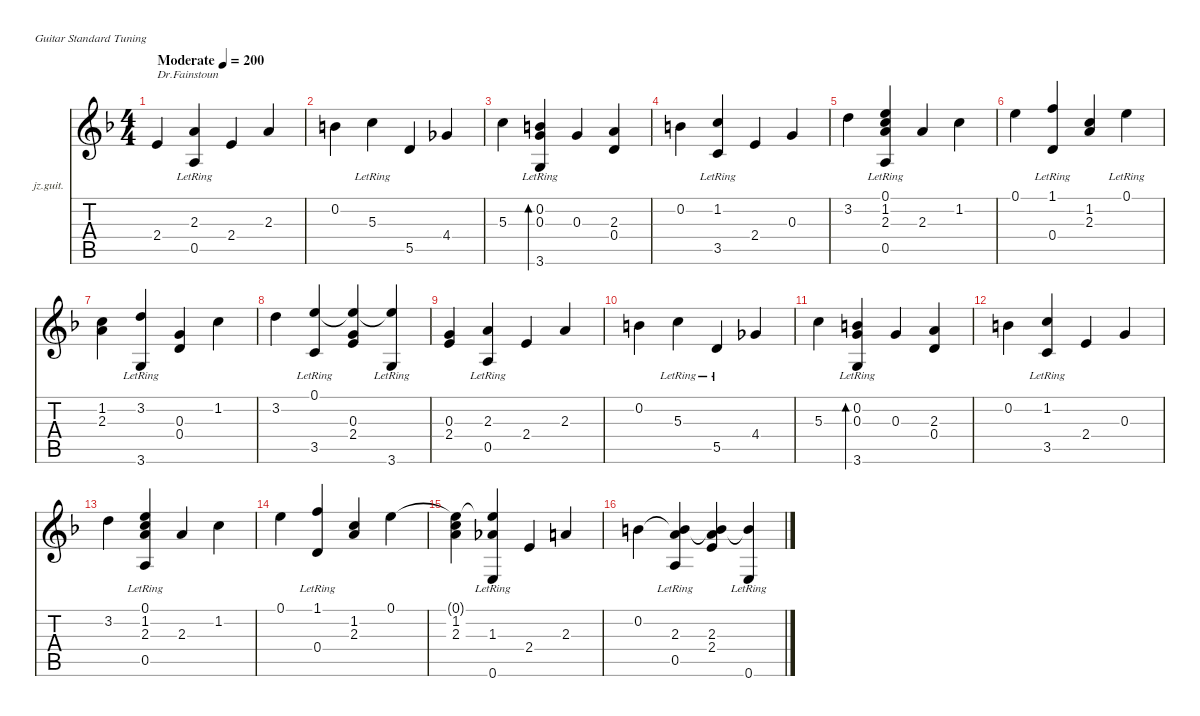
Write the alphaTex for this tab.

\defaultSystemsLayout 4
\hideDynamics
\bracketExtendMode nobrackets
\firstSystemTrackNameOrientation horizontal
\otherSystemsTrackNameOrientation horizontal
\track ("Гитара" "jz.guit.") {instrument electricguitarjazz}
\staff {score tabs}
\tuning (E4 B3 G3 D3 A2 E2)
\ts (4 4)
\beaming (8 2 2 2 2)
\tempo (200 "Moderate")
\clef g2
\ks f
2.4{acc forcenatural}.4{txt "Dr.Fainstoun" dy f instrument electricguitarjazz beam Up} (2.3{lr acc forcenatural} 0.5{lr acc forcenatural}).4{beam Up} 2.4{acc forcenatural}.4{beam Up} 2.3{acc forcenatural}.4{beam Up} |
0.2{acc forcenatural}.4{txt "" beam Down} 5.3{lr acc forcenatural}.4{beam Down} 5.5{acc forcenatural}.4{beam Up} 4.4{acc b}.4{beam Up} |
5.3{acc forcenatural}.4{beam Down} (0.2{acc forcenatural} 0.3{acc forcenatural} 3.6{lr acc forcenatural}).4{bd 480 beam Up} 0.3{acc forcenatural}.4{beam Up} (2.3{acc forcenatural} 0.4{acc forcenatural}).4{beam Up} |
0.2{acc forcenatural}.4{beam Down} (1.2{lr acc forcenatural} 3.5{lr acc forcenatural}).4{beam Up} 2.4{acc forcenatural}.4{beam Up} 0.3{acc forcenatural}.4{beam Up} |
3.2{acc forcenatural}.4{beam Down} (0.1{lr acc forcenatural} 1.2{acc forcenatural} 2.3{acc forcenatural} 0.5{lr acc forcenatural}).4{beam Up} 2.3{acc forcenatural}.4{beam Up} 1.2{acc forcenatural}.4{beam Down} |
0.1{acc forcenatural}.4{beam Down} (1.1{lr acc forcenatural} 0.4{lr acc forcenatural}).4{beam Up} (1.2{acc forcenatural} 2.3{acc forcenatural}).4{beam Up} 0.1{lr acc forcenatural}.4{beam Down} |
(1.2{acc forcenatural} 2.3{acc forcenatural}).4{beam Down} (3.2{acc forcenatural} 3.6{lr acc forcenatural}).4{beam Up} (0.3{acc forcenatural} 0.4{acc forcenatural}).4{beam Up} 1.2{acc forcenatural}.4{beam Down} |
3.2{acc forcenatural}.4{beam Down} (0.1{acc forcenatural} 3.5{lr acc forcenatural}).4{beam Up} (0.3{acc forcenatural} 2.4{acc forcenatural} 0.1{t acc forcenatural}).4{beam Up} (0.1{t acc forcenatural} 3.6{lr acc forcenatural}).4{beam Up} |
(0.3{acc forcenatural} 2.4{acc forcenatural}).4{beam Up} (2.3{lr acc forcenatural} 0.5{lr acc forcenatural}).4{beam Up} 2.4{acc forcenatural}.4{beam Up} 2.3{acc forcenatural}.4{beam Up} |
0.2{acc forcenatural}.4{beam Down} 5.3{lr acc forcenatural}.4{beam Down} 5.5{lr acc forcenatural}.4{beam Up} 4.4{acc b}.4{beam Up} |
5.3{acc forcenatural}.4{beam Down} (0.2{acc forcenatural} 0.3{acc forcenatural} 3.6{lr acc forcenatural}).4{bd 480 beam Up} 0.3{acc forcenatural}.4{beam Up} (2.3{acc forcenatural} 0.4{acc forcenatural}).4{beam Up} |
0.2{acc forcenatural}.4{beam Down} (1.2{lr acc forcenatural} 3.5{lr acc forcenatural}).4{beam Up} 2.4{acc forcenatural}.4{beam Up} 0.3{acc forcenatural}.4{beam Up} |
3.2{acc forcenatural}.4{beam Down} (0.1{acc forcenatural} 1.2{acc forcenatural} 2.3{acc forcenatural} 0.5{lr acc forcenatural}).4{beam Up} 2.3{acc forcenatural}.4{beam Up} 1.2{acc forcenatural}.4{beam Down} |
0.1{acc forcenatural}.4{beam Down} (1.1{lr acc forcenatural} 0.4{lr acc forcenatural}).4{beam Up} (1.2{acc forcenatural} 2.3{acc forcenatural}).4{beam Up} 0.1{acc forcenatural}.4{beam Down} |
(1.2{acc forcenatural} 2.3{acc forcenatural} 0.1{t acc forcenatural}).4{beam Down} (0.1{t acc forcenatural} 1.3{acc b} 0.6{lr acc forcenatural}).4{beam Up} 2.4{acc forcenatural}.4{beam Up} 2.3{acc forcenatural}.4{beam Up} |
0.2{acc forcenatural}.4{beam Down} (2.3{acc forcenatural} 0.5{lr acc forcenatural} 0.2{t acc forcenatural}).4{beam Up} (2.3{acc forcenatural} 2.4{acc forcenatural} 0.2{t acc forcenatural}).4{beam Up} (0.2{t acc forcenatural} 0.6{lr acc forcenatural}).4{beam Up}
